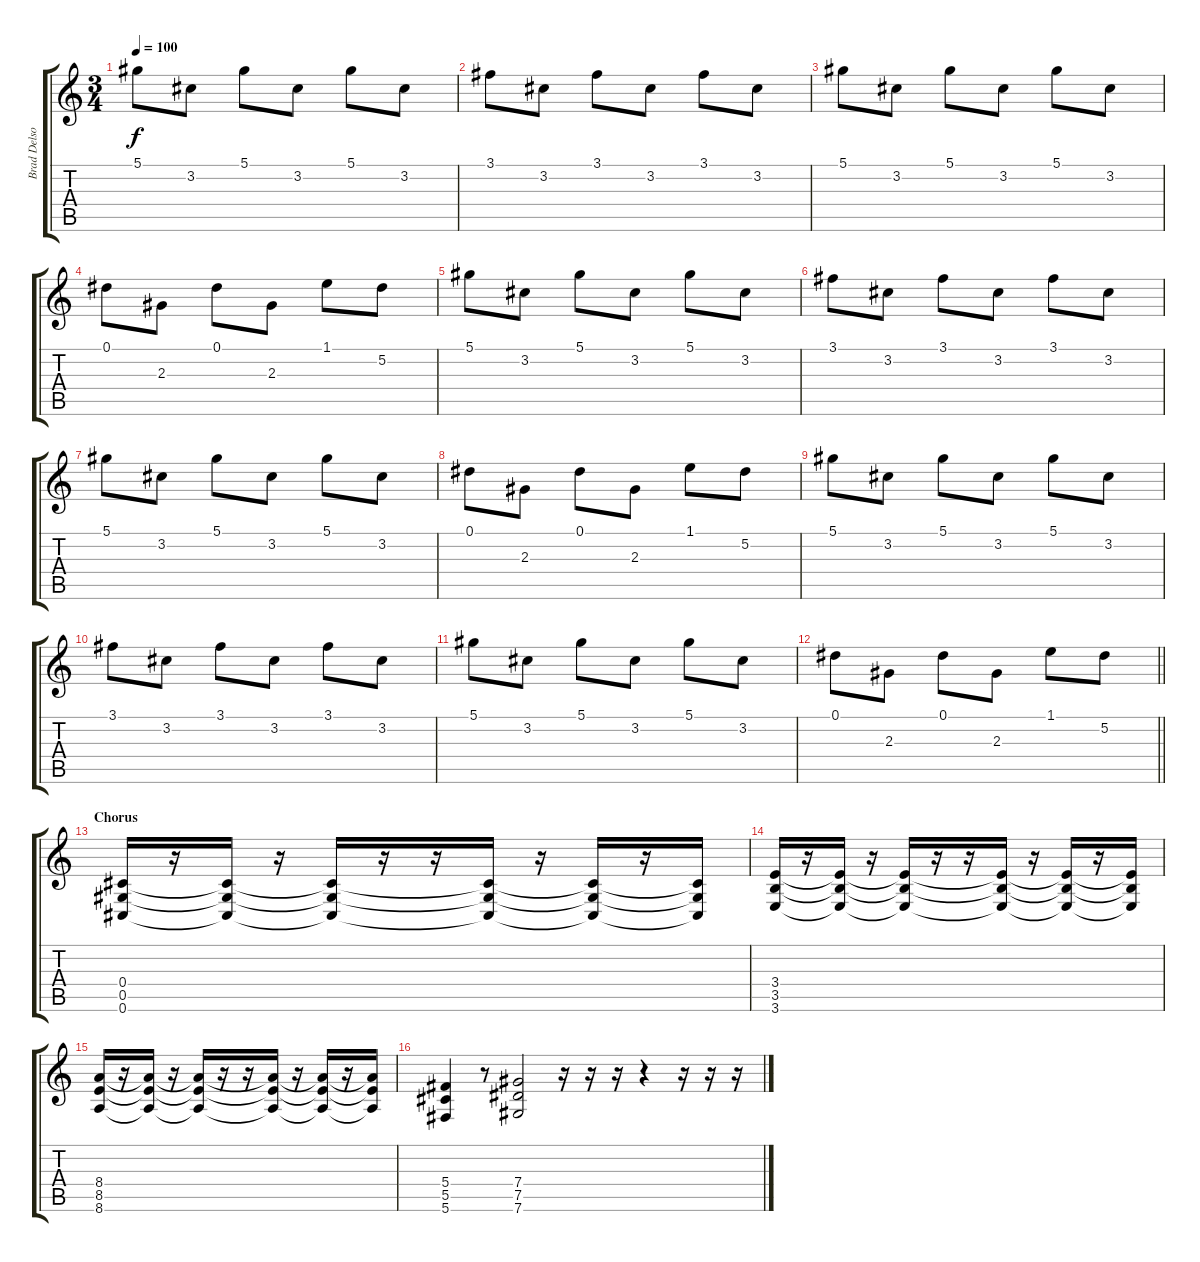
\track ("Brad Delson" "Brad Delso") {instrument distortionguitar}
\staff {score tabs}
\tuning (Eb4 Bb3 Gb3 Db3 Ab2 Db2) {hide}
\ts (3 4)
\tempo 100
\clef g2
\ks c
5.1.8{dy f} 3.2.8 5.1.8 3.2.8 5.1.8 3.2.8 |
3.1.8 3.2.8 3.1.8 3.2.8 3.1.8 3.2.8 |
5.1.8 3.2.8 5.1.8 3.2.8 5.1.8 3.2.8 |
0.1.8 2.3.8 0.1.8 2.3.8 1.1.8 5.2.8 |
5.1.8 3.2.8 5.1.8 3.2.8 5.1.8 3.2.8 |
3.1.8 3.2.8 3.1.8 3.2.8 3.1.8 3.2.8 |
5.1.8 3.2.8 5.1.8 3.2.8 5.1.8 3.2.8 |
0.1.8 2.3.8 0.1.8 2.3.8 1.1.8 5.2.8 |
5.1.8 3.2.8 5.1.8 3.2.8 5.1.8 3.2.8 |
3.1.8 3.2.8 3.1.8 3.2.8 3.1.8 3.2.8 |
5.1.8 3.2.8 5.1.8 3.2.8 5.1.8 3.2.8 |
\barLineRight lightlight
0.1.8 2.3.8 0.1.8 2.3.8 1.1.8 5.2.8 |
\section ("" "Chorus")
(0.4 0.5 0.6).16 r.16 (0.4{t} 0.5{t} 0.6{t}).16 r.16 (0.4{t} 0.5{t} 0.6{t}).16 r.16 r.16 (0.4{t} 0.5{t} 0.6{t}).16 r.16 (0.4{t} 0.5{t} 0.6{t}).16 r.16 (0.4{t} 0.5{t} 0.6{t}).16 |
(3.4 3.5 3.6).16 r.16 (3.4{t} 3.5{t} 3.6{t}).16 r.16 (3.4{t} 3.5{t} 3.6{t}).16 r.16 r.16 (3.4{t} 3.5{t} 3.6{t}).16 r.16 (3.4{t} 3.5{t} 3.6{t}).16 r.16 (3.4{t} 3.5{t} 3.6{t}).16 |
(8.4 8.5 8.6).16 r.16 (8.4{t} 8.5{t} 8.6{t}).16 r.16 (8.4{t} 8.5{t} 8.6{t}).16 r.16 r.16 (8.4{t} 8.5{t} 8.6{t}).16 r.16 (8.4{t} 8.5{t} 8.6{t}).16 r.16 (8.4{t} 8.5{t} 8.6{t}).16 |
(5.4 5.5 5.6).4 r.8 (7.4 7.5 7.6).2 r.16 r.16 r.16 r.4 r.16 r.16 r.16
